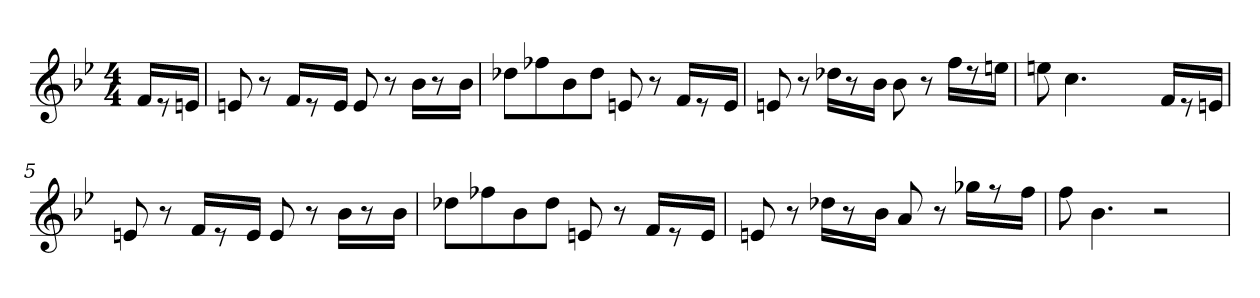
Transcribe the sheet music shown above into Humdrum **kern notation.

**kern
*part1
*staff1
*clefG2
*k[b-e-]
*B-:
*M4/4
*MM112
=
16fLL
8r
16enJJ
=1
8en
8r
16fLL
8r
16eJJ
8e
8r
16b-LL
8r
16b-JJ
=2
8dd-XL
8ff-X
8b-
8dd-J
8en
8r
16fLL
8r
16eJJ
=3
8en
8r
16dd-XLL
8r
16b-JJ
8b-
8r
16ffLL
8r
16eenJJ
=4
8een
4.cc
4ryy
16fLL
8r
16enJJ
=5
8en
8r
16fLL
8r
16eJJ
8e
8r
16b-LL
8r
16b-JJ
=6
8dd-XL
8ff-X
8b-
8dd-J
8en
8r
16fLL
8r
16eJJ
=7
8en
8r
16dd-XLL
8r
16b-JJ
8a
8r
16gg-XLL
8r
16ffJJ
=8
8ff
4.b-
2r
=
*-
